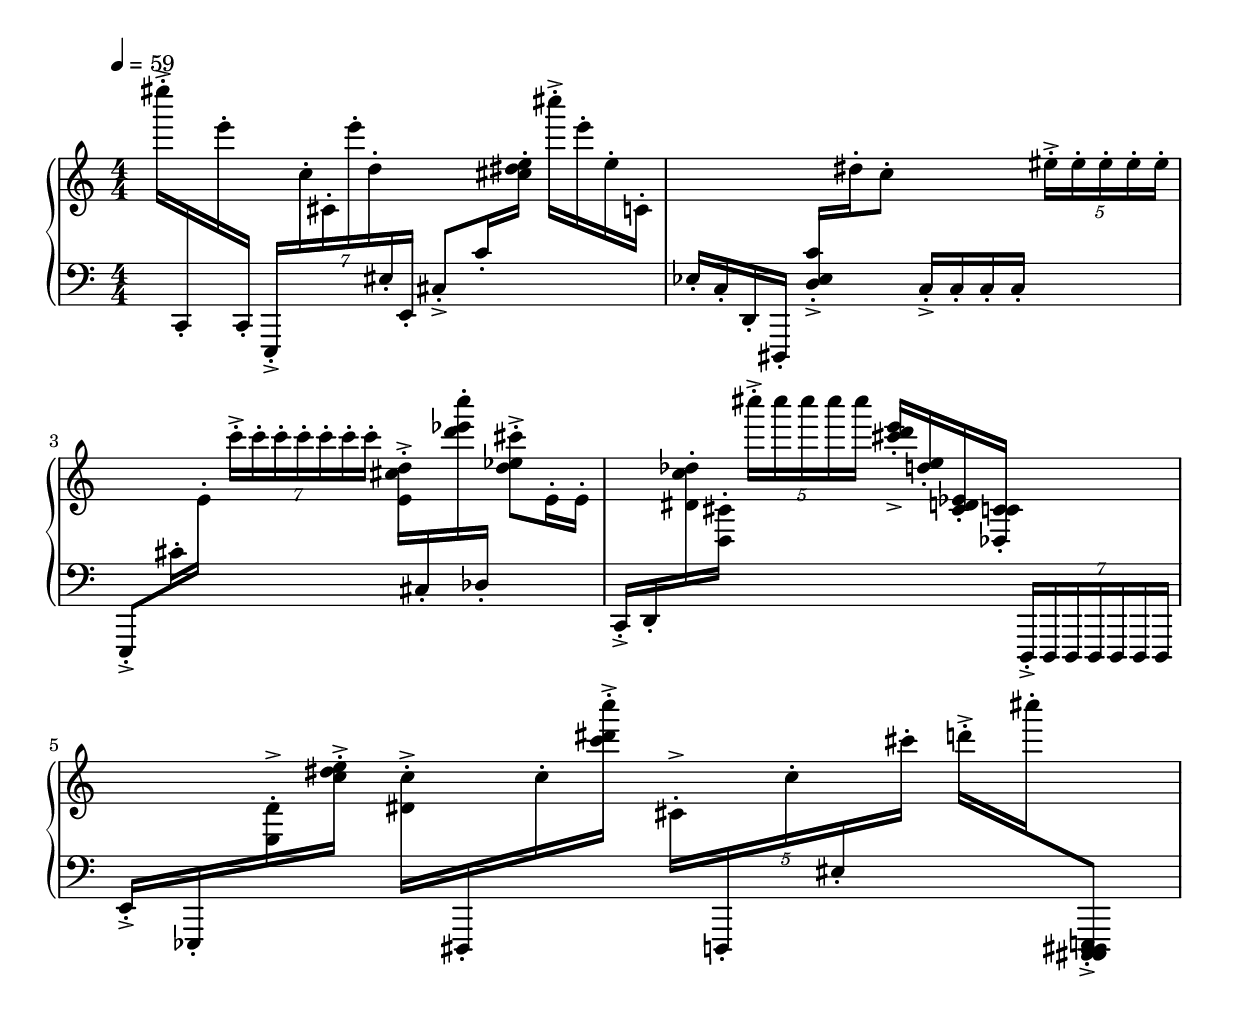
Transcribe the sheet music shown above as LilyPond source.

\version "2.18.2"
\score {
  
  \new PianoStaff {
  
    \autochange {
      
      \clef treble
      \numericTimeSignature
      \tempo 4 = 59
      \time 4/4
      
      %c,, - c' ' ' ' '
      
      eis''''16-.-> c,16-. e'''16-. c,16-.
      
      \tuplet 7/4 { e,,-.-> c''-. cis'-. e'''-. d''-. eis-. e,-. }
      
      cis8-.-> c'16-. <cis'' dis'' e''>16-.
      
      cis''''16-.-> e'''16-. e''16-. c'16-.
      ees16-. c16-. d,16-. dis,,16-.
      
      <d ees c'>16-.-> dis''16-. c''8-.
      
      c16-.-> c16-. c16-. c16-.
      
      \tuplet 5/4 { eis''-.-> eis''-. eis''-. eis''-. eis''-. }
      
      e,,8-.->
      cis'16-. e'16-.
      
      \tuplet 7/4 { c'''-.->  c'''-.  c'''-.  c'''-.  c'''-.  c'''-.  c'''-.}
       
      <e' cis'' d''>16-.-> cis16-. <c'''' d''' ees'''>16-. des16-.
      
      <d'' ees'' cis'''>8-.-> e'16-. e'16-.
      
      c,16-.-> d,16-. <dis' c'' des''>16-. <cis' d>16-.
      
      \tuplet 5/4 { cis''''-.-> cis'''' cis'''' cis'''' cis'''' }
      
      <e''' d''' cis'''>16-.-> <e'' d''>16-. <cis' d' ees'>16-. <cis' c' des>16-.
      
      \tuplet 7/4 { d,,-.-> d,, d,, d,, d,, d,, d,, }
      
      e,16-.-> ees,,16-. <d' e>16-.-> <c'' e'' dis''>16-.->
      <c'' dis'>16-.-> dis,,16-. c''16-. <dis''' c'''' c'''>16-.->
      
      \tuplet 5/4 { cis'-.-> d,,-. c''-. eis-. cis'''-.  }
      d'''16-.-> cis''''16-. <e,, dis,, c,, cis,, d,,>8-.->

      
    }
}

   

  \layout{ 
    indent = 0
  }

  \midi{}

}